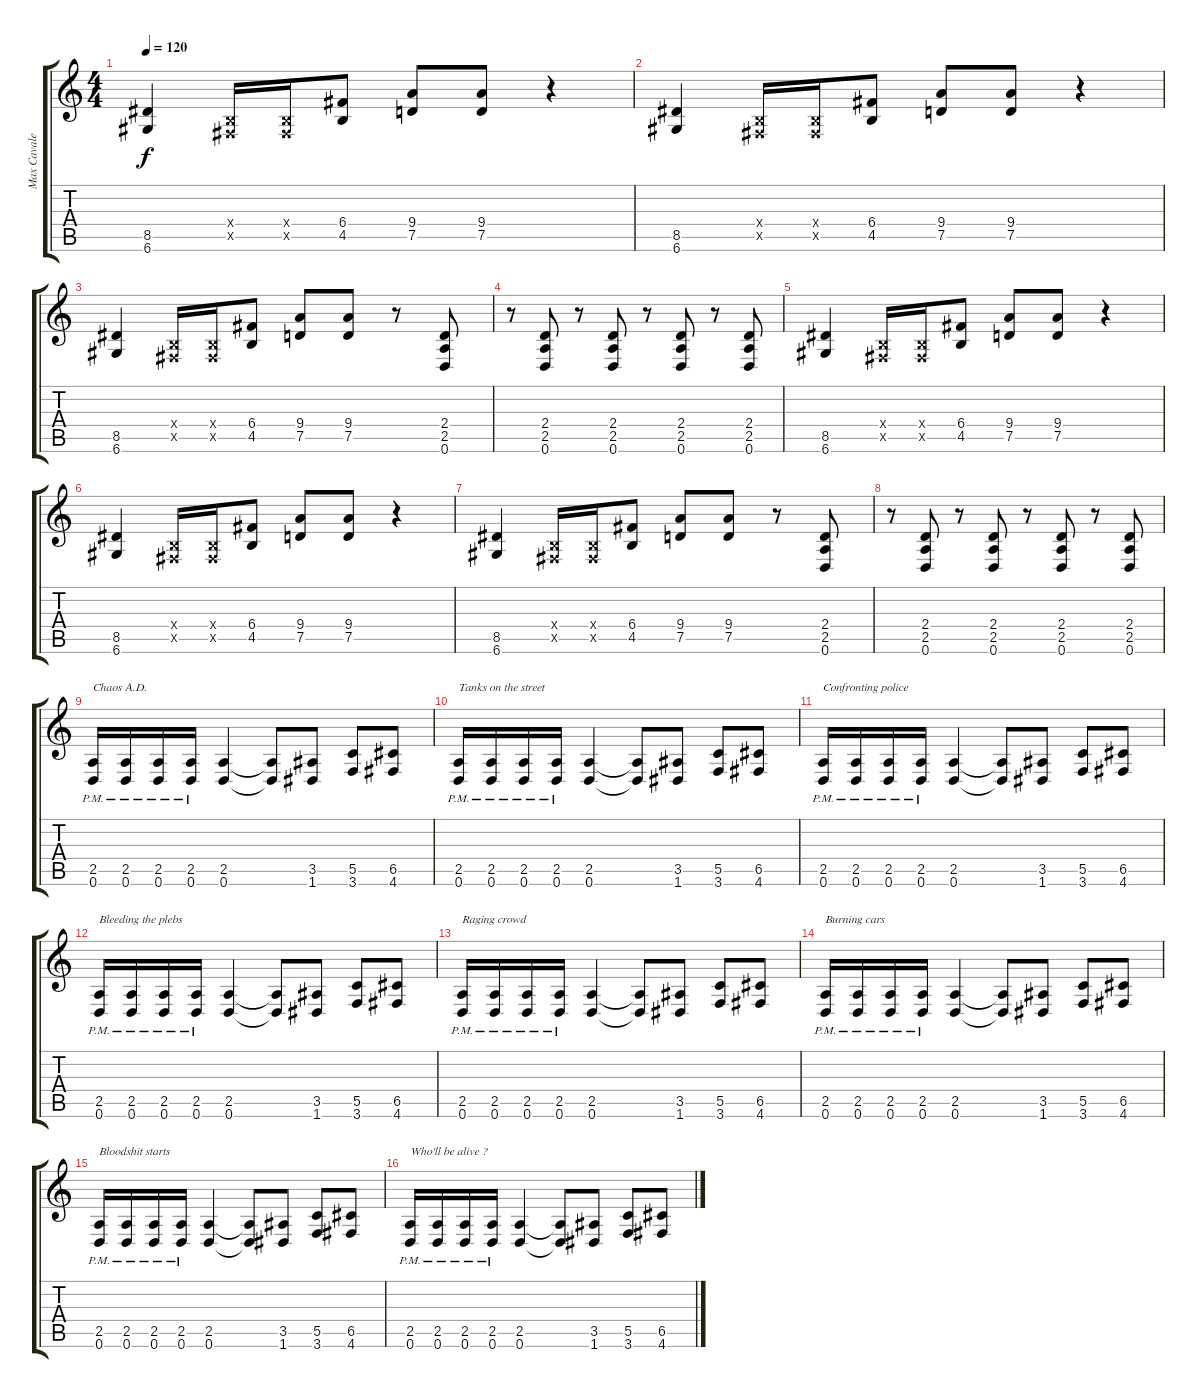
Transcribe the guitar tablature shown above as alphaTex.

\track ("Max Cavalera" "Max Cavale") {instrument distortionguitar}
\staff {score tabs}
\tuning (D4 A3 F3 C3 G2 D2) {hide}
\ts (4 4)
\tempo 120
\clef g2
\ks c
(8.5 6.6).4{dy f} (-1.4{x} -1.5{x}).16 (-1.4{x} -1.5{x}).16 (6.4 4.5).8 (9.4 7.5).8 (9.4 7.5).8 r.4 |
(8.5 6.6).4 (-1.4{x} -1.5{x}).16 (-1.4{x} -1.5{x}).16 (6.4 4.5).8 (9.4 7.5).8 (9.4 7.5).8 r.4 |
(8.5 6.6).4 (-1.4{x} -1.5{x}).16 (-1.4{x} -1.5{x}).16 (6.4 4.5).8 (9.4 7.5).8 (9.4 7.5).8 r.8 (2.4 2.5 0.6).8 |
r.8 (2.4 2.5 0.6).8 r.8 (2.4 2.5 0.6).8 r.8 (2.4 2.5 0.6).8 r.8 (2.4 2.5 0.6).8 |
(8.5 6.6).4 (-1.4{x} -1.5{x}).16 (-1.4{x} -1.5{x}).16 (6.4 4.5).8 (9.4 7.5).8 (9.4 7.5).8 r.4 |
(8.5 6.6).4 (-1.4{x} -1.5{x}).16 (-1.4{x} -1.5{x}).16 (6.4 4.5).8 (9.4 7.5).8 (9.4 7.5).8 r.4 |
(8.5 6.6).4 (-1.4{x} -1.5{x}).16 (-1.4{x} -1.5{x}).16 (6.4 4.5).8 (9.4 7.5).8 (9.4 7.5).8 r.8 (2.4 2.5 0.6).8 |
r.8 (2.4 2.5 0.6).8 r.8 (2.4 2.5 0.6).8 r.8 (2.4 2.5 0.6).8 r.8 (2.4 2.5 0.6).8 |
(2.5{pm} 0.6{pm}).16{txt "Chaos A.D."} (2.5{pm} 0.6{pm}).16 (2.5{pm} 0.6{pm}).16 (2.5{pm} 0.6{pm}).16 (2.5 0.6).4 (2.5{t} 0.6{t}).8 (3.5 1.6).8 (5.5 3.6).8 (6.5 4.6).8 |
(2.5{pm} 0.6{pm}).16{txt "Tanks on the street"} (2.5{pm} 0.6{pm}).16 (2.5{pm} 0.6{pm}).16 (2.5{pm} 0.6{pm}).16 (2.5 0.6).4 (2.5{t} 0.6{t}).8 (3.5 1.6).8 (5.5 3.6).8 (6.5 4.6).8 |
(2.5{pm} 0.6{pm}).16{txt "Confronting police"} (2.5{pm} 0.6{pm}).16 (2.5{pm} 0.6{pm}).16 (2.5{pm} 0.6{pm}).16 (2.5 0.6).4 (2.5{t} 0.6{t}).8 (3.5 1.6).8 (5.5 3.6).8 (6.5 4.6).8 |
(2.5 0.6{pm}).16{txt "Bleeding the plebs"} (2.5{pm} 0.6{pm}).16 (2.5{pm} 0.6{pm}).16 (2.5{pm} 0.6{pm}).16 (2.5 0.6).4 (2.5{t} 0.6{t}).8 (3.5 1.6).8 (5.5 3.6).8 (6.5 4.6).8 |
(2.5{pm} 0.6{pm}).16{txt "Raging crowd"} (2.5{pm} 0.6{pm}).16 (2.5{pm} 0.6{pm}).16 (2.5{pm} 0.6{pm}).16 (2.5 0.6).4 (2.5{t} 0.6{t}).8 (3.5 1.6).8 (5.5 3.6).8 (6.5 4.6).8 |
(2.5{pm} 0.6{pm}).16{txt "Burning cars"} (2.5{pm} 0.6{pm}).16 (2.5{pm} 0.6{pm}).16 (2.5{pm} 0.6{pm}).16 (2.5 0.6).4 (2.5{t} 0.6{t}).8 (3.5 1.6).8 (5.5 3.6).8 (6.5 4.6).8 |
(2.5{pm} 0.6{pm}).16{txt "Bloodshit starts"} (2.5{pm} 0.6{pm}).16 (2.5{pm} 0.6{pm}).16 (2.5{pm} 0.6{pm}).16 (2.5 0.6).4 (2.5{t} 0.6{t}).8 (3.5 1.6).8 (5.5 3.6).8 (6.5 4.6).8 |
(2.5{pm} 0.6{pm}).16{txt "Who'll be alive ?"} (2.5{pm} 0.6{pm}).16 (2.5{pm} 0.6{pm}).16 (2.5{pm} 0.6{pm}).16 (2.5 0.6).4 (2.5{t} 0.6{t}).8 (3.5 1.6).8 (5.5 3.6).8 (6.5 4.6).8
